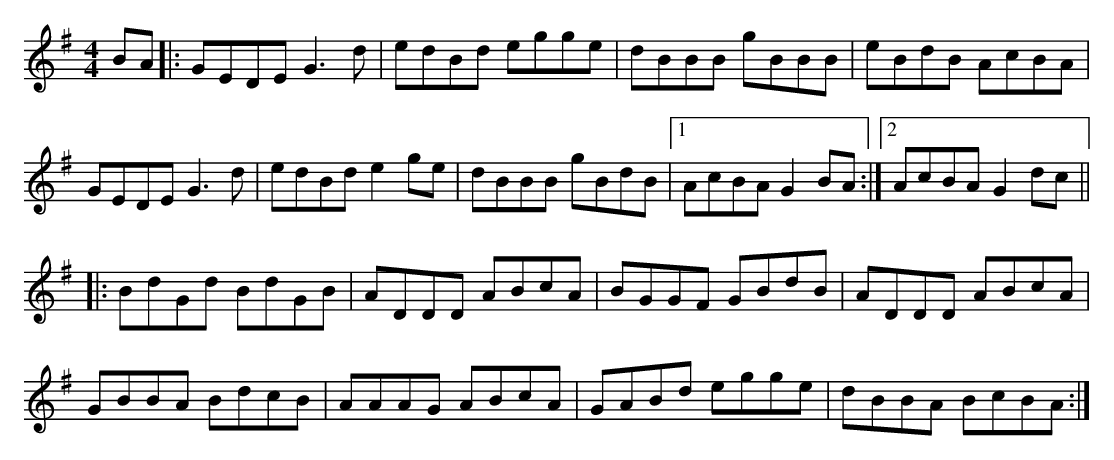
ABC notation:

X:1
M:4/4
K:G
BA|:GEDE G3d|edBd egge|dBBB gBBB|eBdB AcBA|
GEDE G3d|edBd e2ge|dBBB gBdB|1 AcBA G2BA:|2 AcBA G2dc ||
|: BdGd BdGB|ADDD ABcA|BGGF GBdB|ADDD ABcA|
GBBA BdcB|AAAG ABcA|GABd egge|dBBA BcBA :|
